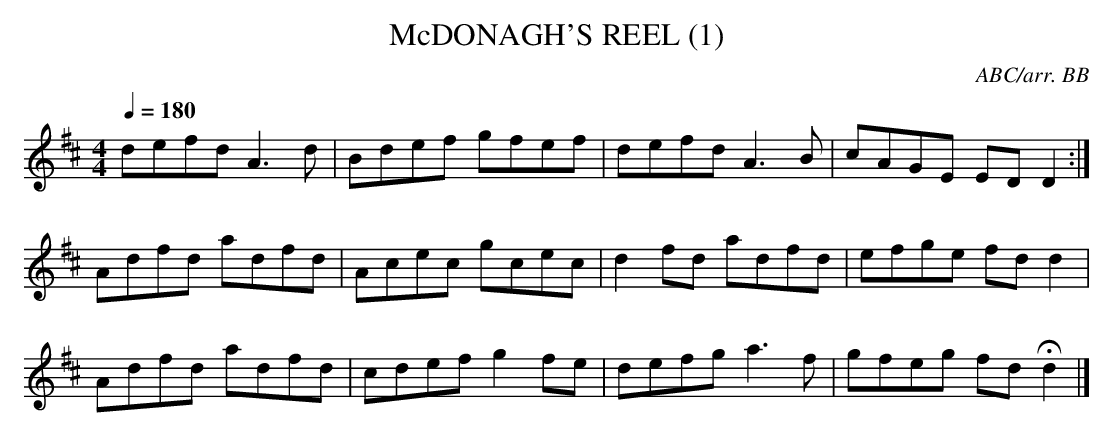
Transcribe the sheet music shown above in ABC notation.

X:1
T:McDONAGH'S REEL (1)
C:ABC/arr. BB
L:1/8
M:4/4
Q:1/4=180
K:D
defd A3d|Bdef gfef|defd A3B|cAGE ED D2:|
Adfd adfd|Acec gcec|d2 fd adfd|efge fd d2|
Adfd adfd|cdef g2 fe|defg a3f|gfeg fd Hd2|]
